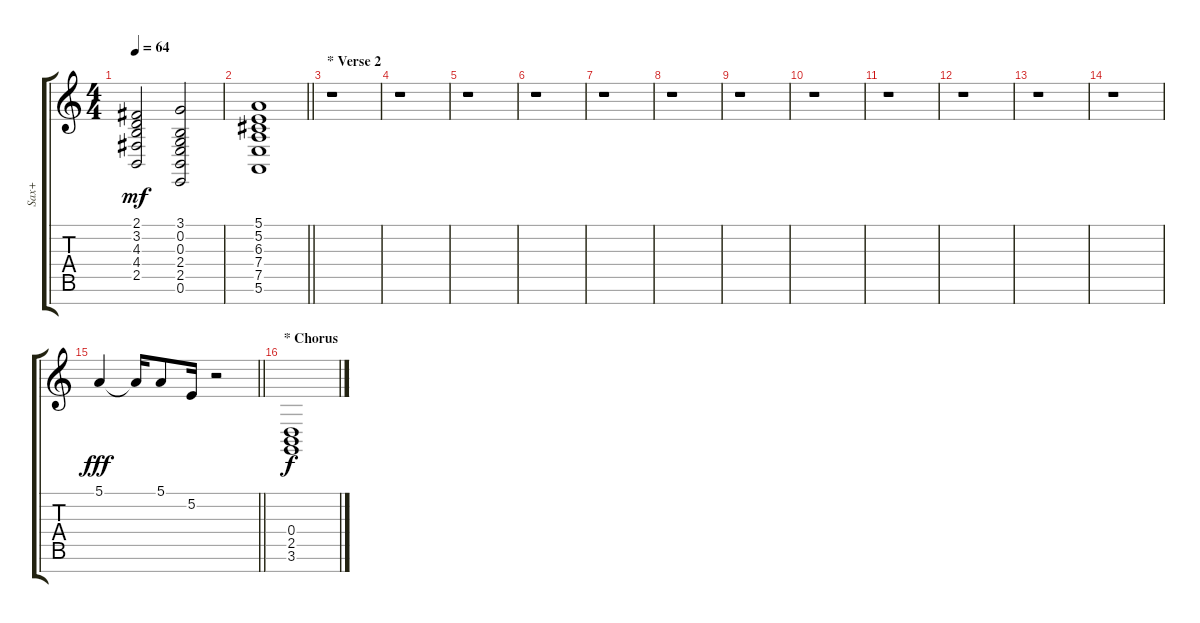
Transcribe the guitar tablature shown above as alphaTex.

\track ("Sax+" "Sax+") {instrument choiraahs}
\staff {score tabs}
\tuning (E4 B3 G3 D3 A2 E2 B1) {hide}
\ts (4 4)
\tempo 64
\clef g2
\ks c
(2.1 3.2 4.3 4.4 2.5).2{dy mf} (3.1 0.2 0.3 2.4 2.5 0.6).2 |
\barLineRight lightlight
(5.1 5.2 6.3 7.4 7.5 5.6).1 |
\section ("" "* Verse 2")
r.1 |
r.1 |
r.1 |
r.1 |
r.1 |
r.1 |
r.1 |
r.1 |
r.1 |
r.1 |
r.1 |
r.1 |
\barLineRight lightlight
5.1.4{dy fff instrument choiraahs} 5.1{t}.16 5.1.8 5.2.16 r.2 |
\section ("" "* Chorus")
(0.4 2.5 3.6).1{dy f}
